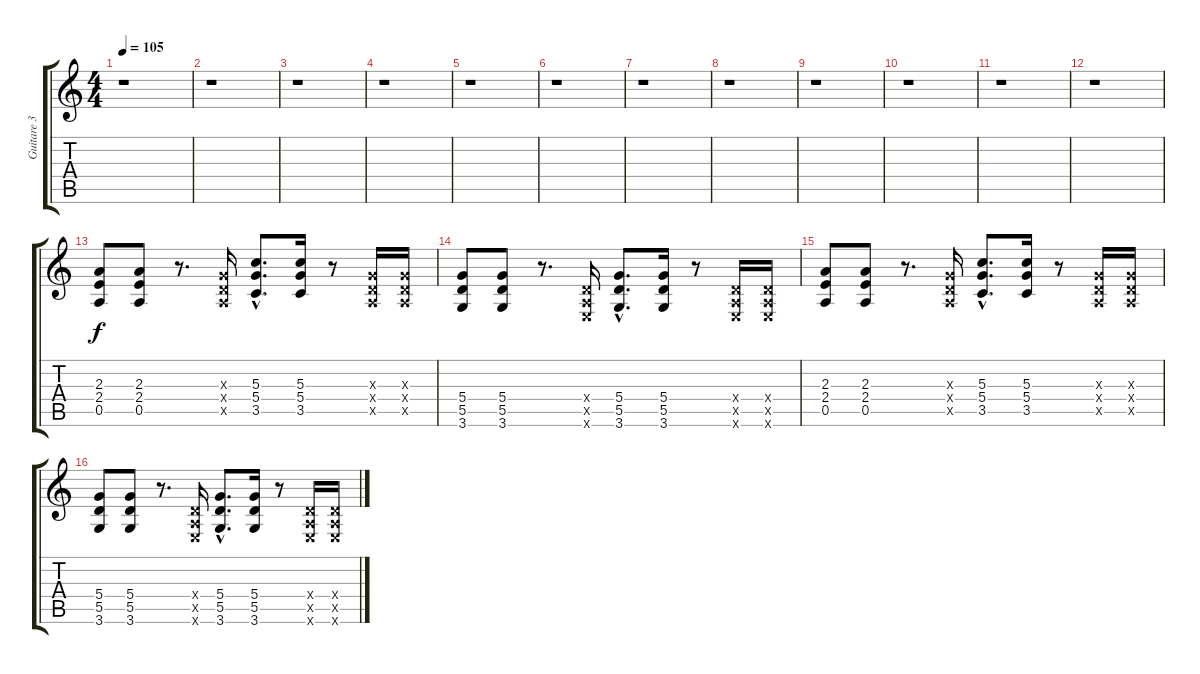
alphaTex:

\track ("Guitare 3" "Guitare 3") {instrument overdrivenguitar}
\staff {score tabs}
\tuning (E4 B3 G3 D3 A2 E2) {hide}
\ts (4 4)
\tempo 105
\clef g2
\ks c
r.1{dy f instrument overdrivenguitar} |
r.1 |
r.1 |
r.1 |
r.1 |
r.1 |
r.1 |
r.1 |
r.1 |
r.1 |
r.1 |
r.1 |
(2.3 2.4 0.5).8 (2.3 2.4 0.5).8 r.8{d} (0.3{x} 0.4{x} 0.5{x}).16 (5.3{hac} 5.4{hac} 3.5{hac}).8{d} (5.3 5.4 3.5).16 r.8 (0.3{x} 0.4{x} 0.5{x}).16 (0.3{x} 0.4{x} 0.5{x}).16 |
(5.4 5.5 3.6).8 (5.4 5.5 3.6).8 r.8{d} (0.4{x} 0.5{x} 0.6{x}).16 (5.4{hac} 5.5{hac} 3.6{hac}).8{d} (5.4 5.5 3.6).16 r.8 (0.4{x} 0.5{x} 0.6{x}).16 (0.4{x} 0.5{x} 0.6{x}).16 |
(2.3 2.4 0.5).8 (2.3 2.4 0.5).8 r.8{d} (0.3{x} 0.4{x} 0.5{x}).16 (5.3{hac} 5.4{hac} 3.5{hac}).8{d} (5.3 5.4 3.5).16 r.8 (0.3{x} 0.4{x} 0.5{x}).16 (0.3{x} 0.4{x} 0.5{x}).16 |
(5.4 5.5 3.6).8 (5.4 5.5 3.6).8 r.8{d} (0.4{x} 0.5{x} 0.6{x}).16 (5.4{hac} 5.5{hac} 3.6{hac}).8{d} (5.4 5.5 3.6).16 r.8 (0.4{x} 0.5{x} 0.6{x}).16 (0.4{x} 0.5{x} 0.6{x}).16
